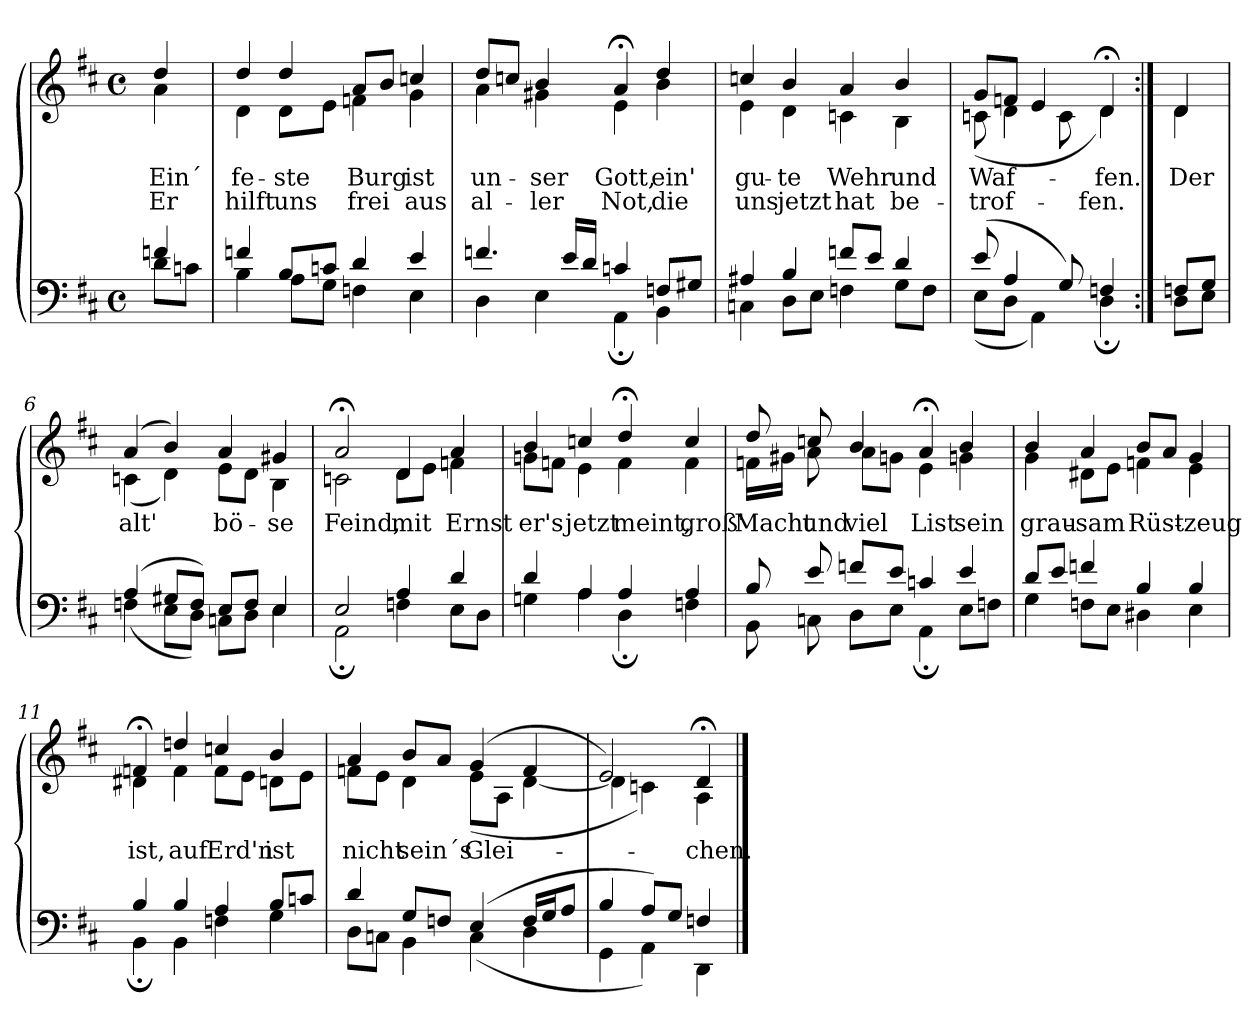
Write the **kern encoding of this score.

**kern	**kern	**text	**text
*part1	*part1	*part1	*part1
*staff2	*staff1	*staff1	*staff1
*clefF4	*clefG2	*	*
*k[f#c#]	*k[f#c#]	*	*
*D:	*D:	*	*
*M4/4	*M4/4	*	*
*met(c)	*met(c)	*	*
=	=	=	=
*^	*^	*	*
4f/	8d\L	4dd/	4a\	Ein´	Er
.	8c\J	.	.	.	.
=1	=1	=1	=1	=1	=1
4f/	4B\	4dd/	4d\	fe-	hilft
8B/L	8A\L	4dd/	8d\L	-ste	uns
8c/J	8G\J	.	8e\J	.	.
4d/	4F\	8a/L	4f\	Burg	frei
.	.	8b/J	.	.	.
4e/	4E\	4cc/	4g\	ist	aus
=2	=2	=2	=2	=2	=2
4.f/	4D\	8dd/L	4a\	un-	al-
.	.	8cc/J	.	.	.
.	4E\	4b/	4g#X\	ser	ler
16e/LL	.	.	.	.	.
16d/JJ	.	.	.	.	.
4c/	4AA;\	4a;</	4e\	Gott,	Not,
8F/L	4BB\	4dd/	4b\	ein'	die
8G#X/J	.	.	.	.	.
=3	=3	=3	=3	=3	=3
4A#X/	4C\	4cc/	4e\	gu-	uns
4B/	8D\L	4b/	4d\	-te	jetzt
.	8E\J	.	.	.	.
8f/L	4F\	4a/	4c\	Wehr	hat
8e/J	.	.	.	.	.
4d/	8G\L	4b/	4B\	und	be-
.	8F\J	.	.	.	.
=4	=4	=4	=4	=4	=4
(>8e/	(<8E\L	8g/L	(<8c\	Waf-	-trof-
4A/	8D\J	8f/J	4d\	.	.
.	4AA\)	4e/	.	.	.
8G/)	.	.	8c\	.	.
4F/	4D;\	4d;</	4d\)	-fen.	-fen.
!!LO:LB:g=z	!!
=5:|!	=5:|!	=5:|!	=5:|!	=5:|!	=5:|!
8F/L	8D\L	4d/	4d\	Der	.
8G/J	8E\J	.	.	.	.
=6	=6	=6	=6	=6	=6
(>4A/	(<4F\	(>4a/	(<4c\	alt'	.
8G#X/L	8E\L	4b/)	4d\)	.	.
8F/J)	8D\J)	.	.	.	.
8E/L	8C\L	4a/	8e\L	bö-	.
8F/J	8D\J	.	8d\J	.	.
4E/	4E\	4g#X/	4B\	-se	.
=7	=7	=7	=7	=7	=7
2E/	2AA;\	2a;</	2c\	Feind,	.
4A/	4F\	4d/	8d\L	mit	.
.	.	.	8e\J	.	.
4d/	8E\L	4a/	4f\	Ernst	.
.	8D\J	.	.	.	.
=8	=8	=8	=8	=8	=8
4d/	4Gn\	4b/	8gn\L	er's	.
.	.	.	8f\J	.	.
4A/	4A\	4cc/	4e\	jetzt	.
4A/	4D;\	4dd;</	4f\	meint,	.
4A/	4F\	4cc/	4f\	groß'	.
=9	=9	=9	=9	=9	=9
8B/	8BB\	8dd/	16f\LL	Macht	.
.	.	.	16g#X\JJ	.	.
8e/	8C\	8cc/	8a\	und	.
8f/L	8D\L	4b/	8a\L	viel	.
8e/J	8E\J	.	8g\J	.	.
4c/	4AA;\	4a;</	4e\	List	.
4e/	8E\L	4b/	4gn\	sein	.
.	8F\J	.	.	.	.
!!LO:LB:g=z	!!
=10	=10	=10	=10	=10	=10
8d/L	4G\	4b/	4g\	grau-	.
8e/J	.	.	.	.	.
4f/	8F\L	4a/	8d#X\L	-sam	.
.	8E\J	.	8e\J	.	.
4B/	4D#X\	8b/L	4f\	Rüst-	.
.	.	8a/J	.	.	.
4B/	4E\	4g/	4e\	zeug	.
=11	=11	=11	=11	=11	=11
4B/	4BB;\	4f;</	4d#X\	-ist,	.
4B/	4BB\	4ddn/	4f\	auf	.
4A/	4F\	4cc/	8f\L	Erd'n	.
.	.	.	8e\J	.	.
8B/L	4G\	4b/	8dn\L	ist	.
8c/J	.	.	8e\J	.	.
=12	=12	=12	=12	=12	=12
4d/	8D\L	4a/	8f\L	nicht	.
.	8C\J	.	8e\J	.	.
8G/L	4BB\	8b/L	4d\	sein´s	.
8F/J	.	8a/J	.	.	.
(>4E/	(<4C\	(>4g/	(<8e\L	Glei-	.
.	.	.	8A\J	.	.
16F/LL	4D\	4f/	[4d\	.	.
16G/J	.	.	.	.	.
8A/J	.	.	.	.	.
=13	=13	=13	=13	=13	=13
4B/	4GG\	2e/)	4d\]	.	.
8A/L)	4AA\)	.	4c\)	.	.
8G/J	.	.	.	.	.
4F/	4DD\	4d;</	4A\	-chen.	.
*v	*v	*	*	*	*
*	*v	*v	*	*
==	==	==	==
*-	*-	*-	*-
